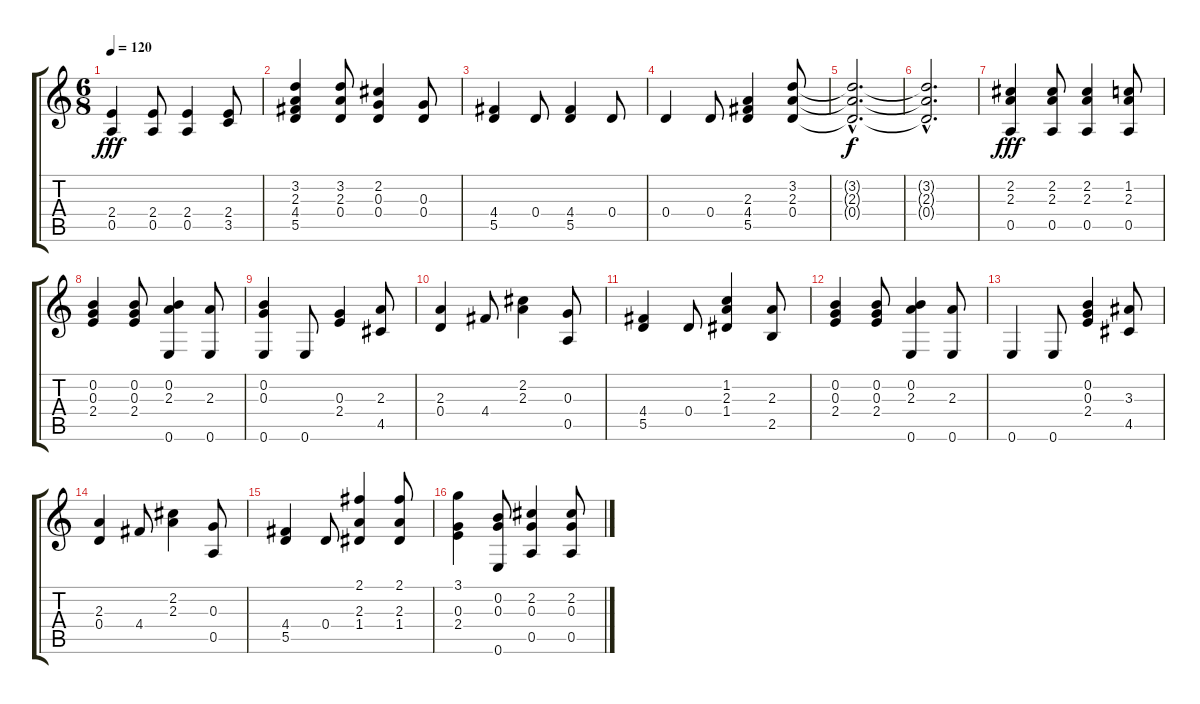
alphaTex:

\track "" {instrument acousticguitarnylon}
\staff {score tabs}
\tuning (E4 B3 G3 D3 A2 E2) {hide}
\ts (6 8)
\tempo 120
\clef g2
\ks c
(2.4 0.5).4{dy fff} (2.4 0.5).8 (2.4 0.5).4 (2.4 3.5).8 |
(3.2 2.3 4.4 5.5).4 (3.2 2.3 0.4).8 (2.2 0.3 0.4).4 (0.3 0.4).8 |
(4.4 5.5).4 0.4.8 (4.4 5.5).4 0.4.8 |
0.4.4 0.4.8 (2.3 4.4 5.5).4 (3.2 2.3 0.4).8 |
(3.2{hac t} 2.3{hac t} 0.4{hac t}).2{d dy f} |
(3.2{hac t} 2.3{hac t} 0.4{hac t}).2{d} |
(2.2 2.3 0.5).4{dy fff} (2.2 2.3 0.5).8 (2.2 2.3 0.5).4 (1.2 2.3 0.5).8 |
(0.2 0.3 2.4).4 (0.2 0.3 2.4).8 (0.2 2.3 0.6).4 (2.3 0.6).8 |
(0.2 0.3 0.6).4 0.6.8 (0.3 2.4).4 (2.3 4.5).8 |
(2.3 0.4).4 4.4.8 (2.2 2.3).4 (0.3 0.5).8 |
(4.4 5.5).4 0.4.8 (1.2 2.3 1.4).4 (2.3 2.5).8 |
(0.2 0.3 2.4).4 (0.2 0.3 2.4).8 (0.2 2.3 0.6).4 (2.3 0.6).8 |
0.6.4 0.6.8 (0.2 0.3 2.4).4 (3.3 4.5).8 |
(2.3 0.4).4 4.4.8 (2.2 2.3).4 (0.3 0.5).8 |
(4.4 5.5).4 0.4.8 (2.1 2.3 1.4).4 (2.1 2.3 1.4).8 |
(3.1 0.3 2.4).4 (0.2 0.3 0.6).8 (2.2 0.3 0.5).4 (2.2 0.3 0.5).8
